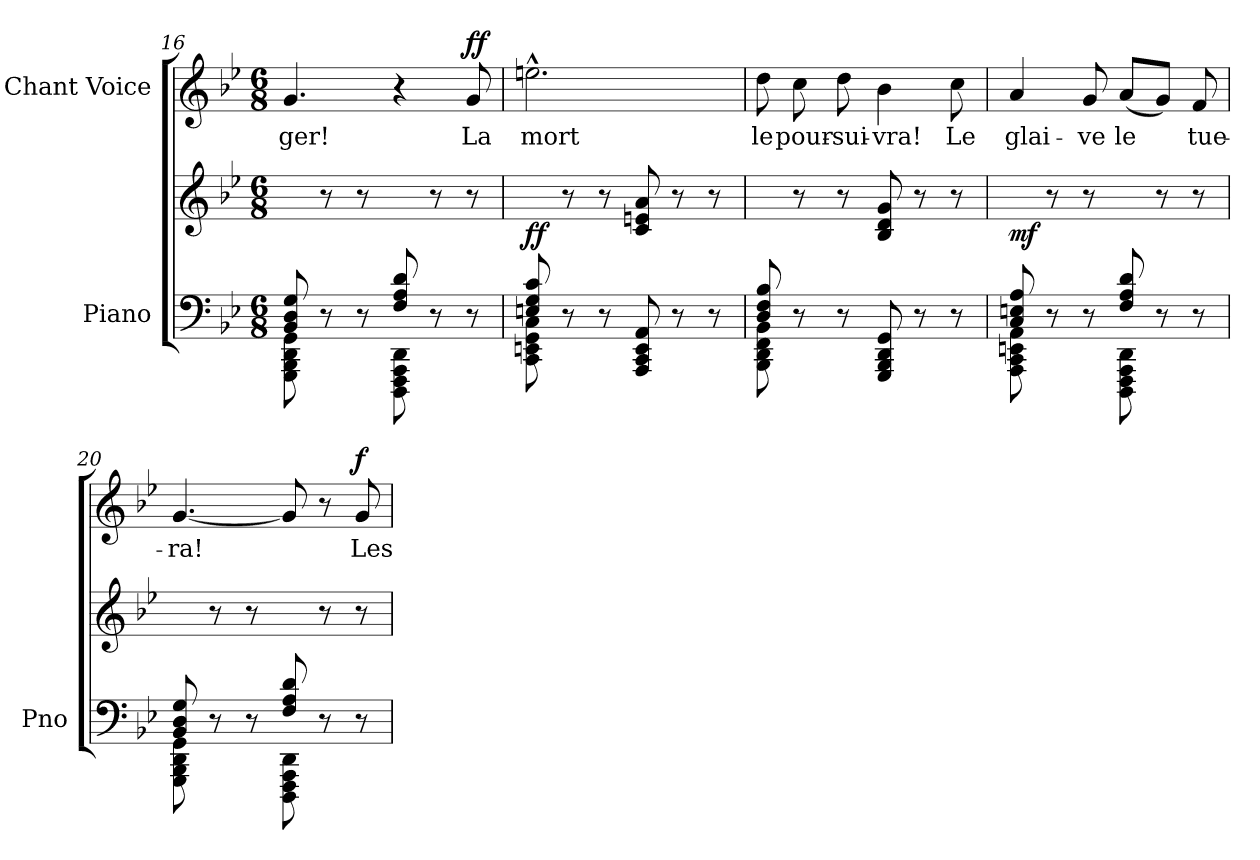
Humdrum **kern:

**kern	**kern	**dynam	**kern	**text	**dynam
*part2	*part2	*part2	*part1	*part1	*part1
*staff3	*staff2	*staff2/3	*staff1	*staff1	*staff1
*I"Piano	*	*	*I"Chant Voice	*	*
*I'Pno	*	*	*	*	*
*clefF4	*clefG2	*	*clefG2	*	*
*k[b-e-]	*k[b-e-]	*	*k[b-e-]	*	*
*M6/8	*M6/8	*	*M6/8	*	*
=16	=16	=16	=16	=16	=16
*^	*	*	*	*	*
8BB-/ 8D/ 8G/	8GGG\ 8BBB-\ 8DD\ 8GG\	8ryy	.	4.g/	-ger!	.
4ryy	8r	8r	.	.	.	.
.	8r	8r	.	.	.	.
8F/ 8A/ 8d/	8DDD\ 8FFF\ 8AAA\ 8DD\	8ryy	.	4r	.	.
4ryy	8r	8r	.	.	.	.
!	!	!	!	!	!	!LO:DY:a
.	8r	8r	.	8g/	La	ff
=17	=17	=17	=17	=17	=17	=17
!	!	!	!LO:DY:b	!	!	!
8En/ 8G/ 8c/	8CC\ 8EEn\ 8GG\ 8C\	8ryy	ff	2.een^^\	mort	.
2ryy	8r	8r	.	.	.	.
.	8r	8r	.	.	.	.
.	8AAA/ 8CC/ 8EE/ 8AA/	8c/ 8en/ 8a/	.	.	.	.
.	8r	8r	.	.	.	.
8ryy	8r	8r	.	.	.	.
=18	=18	=18	=18	=18	=18	=18
8D/ 8F/ 8B-/	8BBB-\ 8DD\ 8FF\ 8BB-\	8ryy	.	8dd\	le	.
2ryy	8r	8r	.	8cc\	pour-	.
.	8r	8r	.	8dd\	-sui-	.
.	8GGG/ 8BBB-/ 8DD/ 8GG/	8B-/ 8d/ 8g/	.	4b-\	-vra!	.
.	8r	8r	.	.	.	.
8ryy	8r	8r	.	8cc\	Le	.
=19	=19	=19	=19	=19	=19	=19
!	!	!	!LO:DY:b	!	!	!
8C/ 8En/ 8A/	8AAA\ 8CC\ 8EEn\ 8AA\	8ryy	mf	4a/	glai-	.
4ryy	8r	8r	.	.	.	.
.	8r	8r	.	8g/	-ve	.
8F/ 8A/ 8d/	8DDD\ 8FFF\ 8AAA\ 8DD\	8ryy	.	(8a/L	le	.
4ryy	8r	8r	.	8g/J)	.	.
.	8r	8r	.	8f/	tue-	.
=20	=20	=20	=20	=20	=20	=20
8BB-/ 8D/ 8G/	8GGG\ 8BBB-\ 8DD\ 8GG\	8ryy	.	[4.g/	-ra!	.
4ryy	8r	8r	.	.	.	.
.	8r	8r	.	.	.	.
8F/ 8A/ 8d/	8DDD\ 8FFF\ 8AAA\ 8DD\	8ryy	.	8g/]	.	.
4ryy	8r	8r	.	8r	.	.
!	!	!	!	!	!	!LO:DY:a
.	8r	8r	.	8g/	Les	f
*v	*v	*	*	*	*	*
=	=	=	=	=	=
*-	*-	*-	*-	*-	*-
